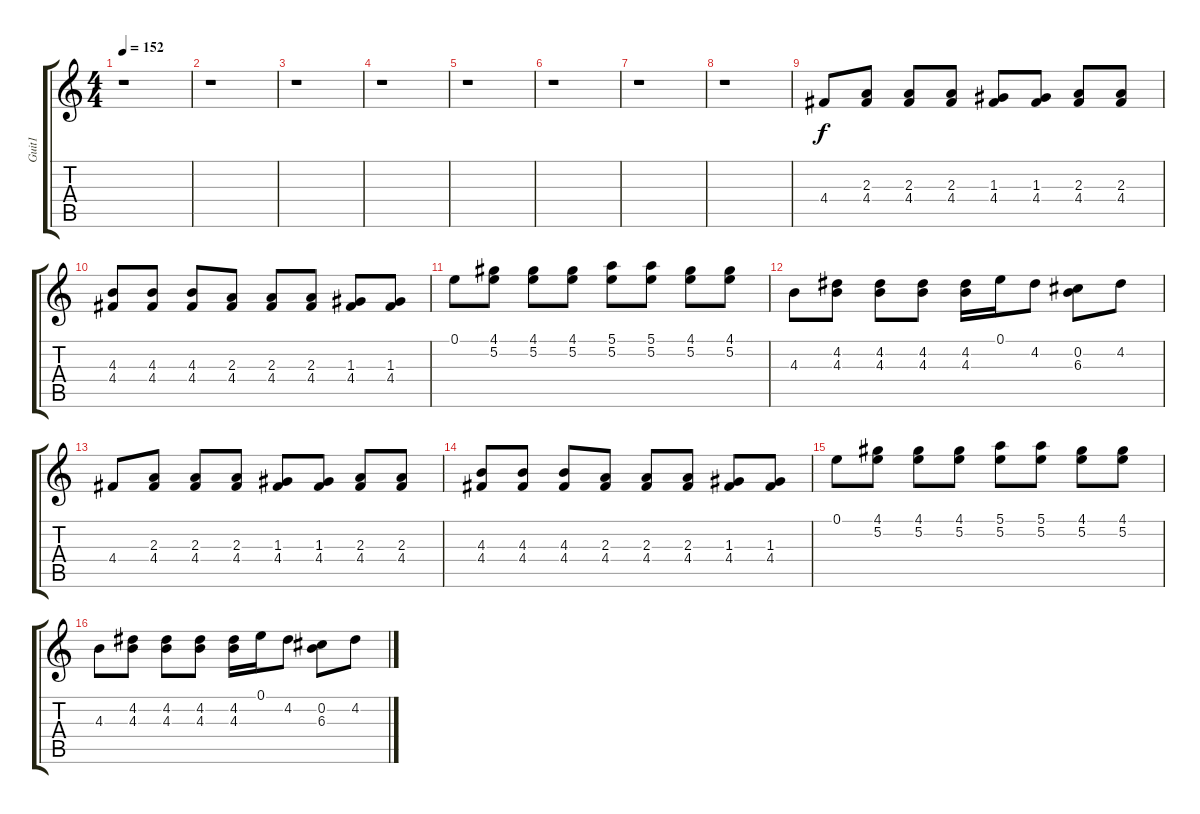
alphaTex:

\track ("Guit1" "Guit1") {instrument distortionguitar}
\staff {score tabs}
\tuning (E4 B3 G3 D3 A2 E2) {hide}
\ts (4 4)
\tempo 152
\clef g2
\ks c
r.1{dy f instrument distortionguitar} |
r.1 |
r.1 |
r.1 |
r.1 |
r.1 |
r.1 |
r.1 |
4.4.8{volume 14 instrument distortionguitar} (2.3 4.4).8 (2.3 4.4).8 (2.3 4.4).8 (1.3 4.4).8 (1.3 4.4).8 (2.3 4.4).8 (2.3 4.4).8 |
(4.3 4.4).8 (4.3 4.4).8 (4.3 4.4).8 (2.3 4.4).8 (2.3 4.4).8 (2.3 4.4).8 (1.3 4.4).8 (1.3 4.4).8 |
0.1.8 (4.1 5.2).8 (4.1 5.2).8 (4.1 5.2).8 (5.1 5.2).8 (5.1 5.2).8 (4.1 5.2).8 (4.1 5.2).8 |
4.3.8 (4.2 4.3).8 (4.2 4.3).8 (4.2 4.3).8 (4.2 4.3).16 0.1.16 4.2.8 (0.2 6.3).8 4.2.8 |
4.4.8 (2.3 4.4).8 (2.3 4.4).8 (2.3 4.4).8 (1.3 4.4).8 (1.3 4.4).8 (2.3 4.4).8 (2.3 4.4).8 |
(4.3 4.4).8 (4.3 4.4).8 (4.3 4.4).8 (2.3 4.4).8 (2.3 4.4).8 (2.3 4.4).8 (1.3 4.4).8 (1.3 4.4).8 |
0.1.8 (4.1 5.2).8 (4.1 5.2).8 (4.1 5.2).8 (5.1 5.2).8 (5.1 5.2).8 (4.1 5.2).8 (4.1 5.2).8 |
4.3.8 (4.2 4.3).8 (4.2 4.3).8 (4.2 4.3).8 (4.2 4.3).16 0.1.16 4.2.8 (0.2 6.3).8 4.2.8
